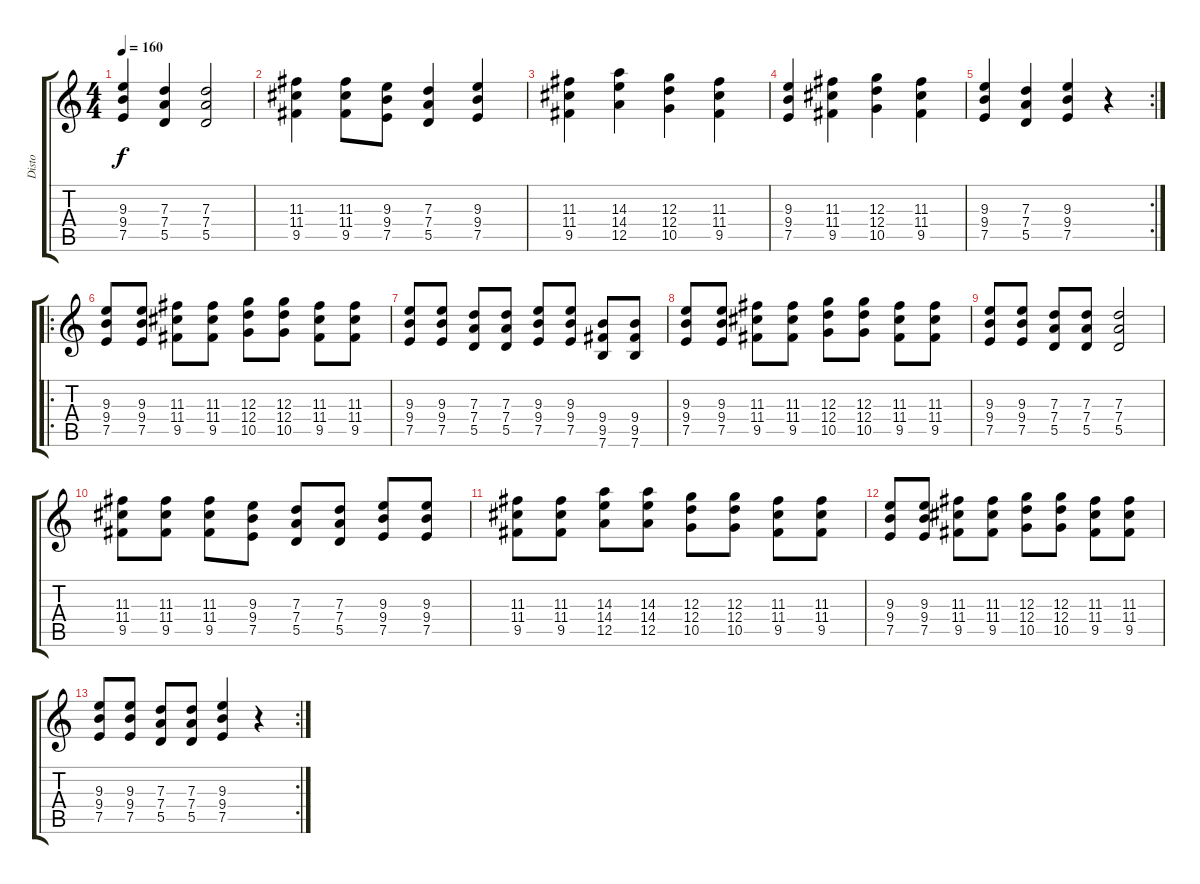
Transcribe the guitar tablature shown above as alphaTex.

\track ("Disto" "Disto") {instrument distortionguitar}
\staff {score tabs}
\tuning (E4 B3 G3 D3 A2 E2) {hide}
\ts (4 4)
\tempo 160
\clef g2
\ks c
(9.3 9.4 7.5).4{dy f} (7.3 7.4 5.5).4 (7.3 7.4 5.5).2 |
(11.3 11.4 9.5).4 (11.3 11.4 9.5).8 (9.3 9.4 7.5).8 (7.3 7.4 5.5).4 (9.3 9.4 7.5).4 |
(11.3 11.4 9.5).4 (14.3 14.4 12.5).4 (12.3 12.4 10.5).4 (11.3 11.4 9.5).4 |
(9.3 9.4 7.5).4 (11.3 11.4 9.5).4 (12.3 12.4 10.5).4 (11.3 11.4 9.5).4 |
\rc 2
(9.3 9.4 7.5).4 (7.3 7.4 5.5).4 (9.3 9.4 7.5).4 r.4 |
\ro
(9.3 9.4 7.5).8 (9.3 9.4 7.5).8 (11.3 11.4 9.5).8 (11.3 11.4 9.5).8 (12.3 12.4 10.5).8 (12.3 12.4 10.5).8 (11.3 11.4 9.5).8 (11.3 11.4 9.5).8 |
(9.3 9.4 7.5).8 (9.3 9.4 7.5).8 (7.3 7.4 5.5).8 (7.3 7.4 5.5).8 (9.3 9.4 7.5).8 (9.3 9.4 7.5).8 (9.4 9.5 7.6).8 (9.4 9.5 7.6).8 |
(9.3 9.4 7.5).8 (9.3 9.4 7.5).8 (11.3 11.4 9.5).8 (11.3 11.4 9.5).8 (12.3 12.4 10.5).8 (12.3 12.4 10.5).8 (11.3 11.4 9.5).8 (11.3 11.4 9.5).8 |
(9.3 9.4 7.5).8 (9.3 9.4 7.5).8 (7.3 7.4 5.5).8 (7.3 7.4 5.5).8 (7.3 7.4 5.5).2 |
(11.3 11.4 9.5).8 (11.3 11.4 9.5).8 (11.3 11.4 9.5).8 (9.3 9.4 7.5).8 (7.3 7.4 5.5).8 (7.3 7.4 5.5).8 (9.3 9.4 7.5).8 (9.3 9.4 7.5).8 |
(11.3 11.4 9.5).8 (11.3 11.4 9.5).8 (14.3 14.4 12.5).8 (14.3 14.4 12.5).8 (12.3 12.4 10.5).8 (12.3 12.4 10.5).8 (11.3 11.4 9.5).8 (11.3 11.4 9.5).8 |
(9.3 9.4 7.5).8 (9.3 9.4 7.5).8 (11.3 11.4 9.5).8 (11.3 11.4 9.5).8 (12.3 12.4 10.5).8 (12.3 12.4 10.5).8 (11.3 11.4 9.5).8 (11.3 11.4 9.5).8 |
\rc 2
(9.3 9.4 7.5).8 (9.3 9.4 7.5).8 (7.3 7.4 5.5).8 (7.3 7.4 5.5).8 (9.3 9.4 7.5).4 r.4
